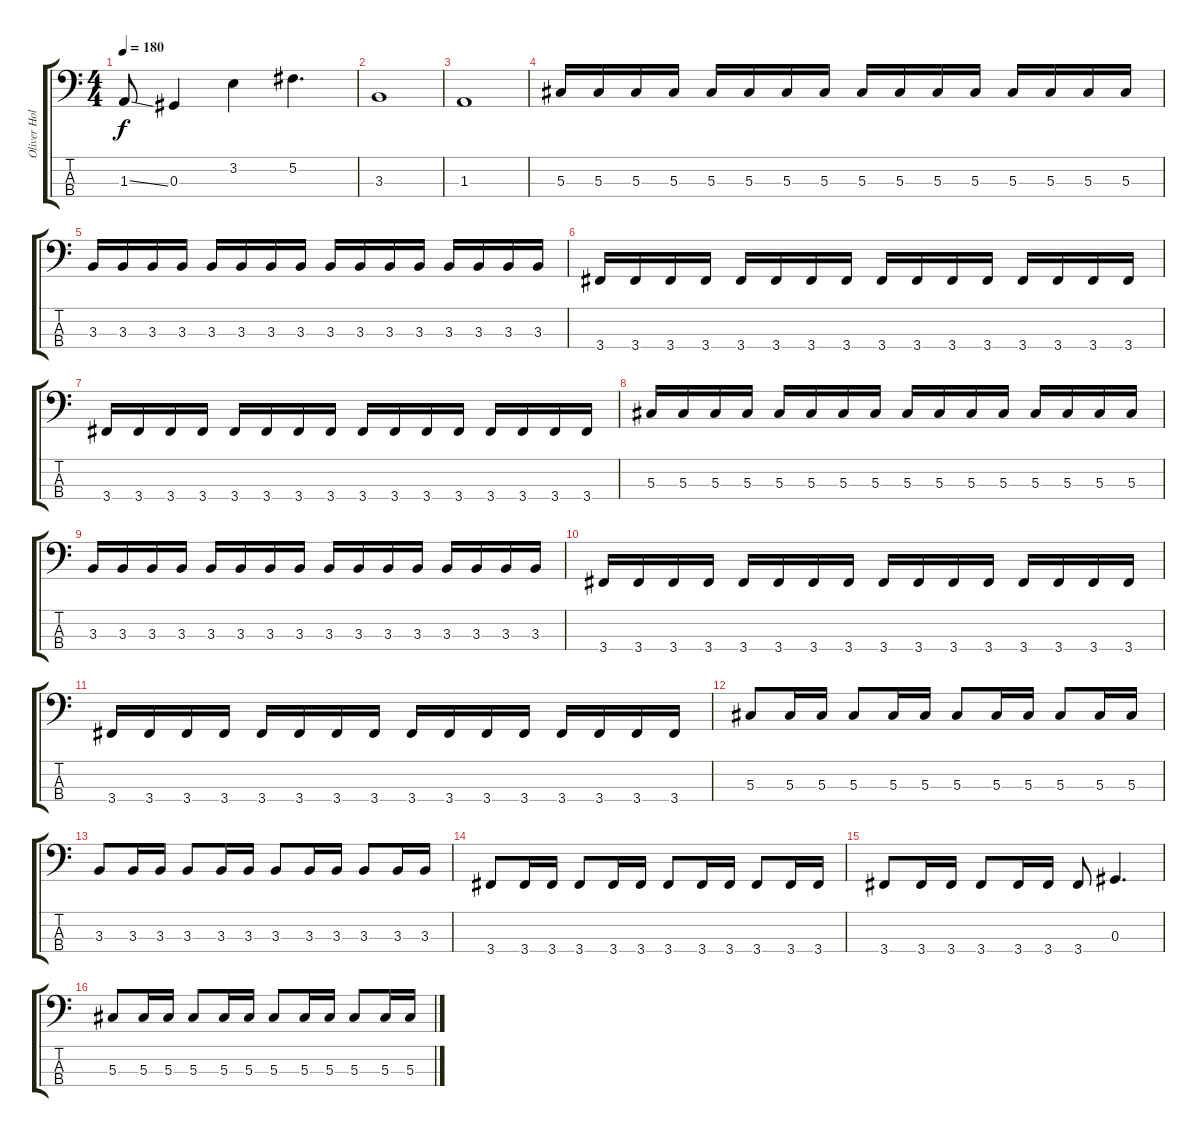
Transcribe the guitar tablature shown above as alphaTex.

\track ("Oliver Holzwarth" "Oliver Hol") {instrument electricbasspick}
\staff {score tabs}
\tuning (Gb2 Db2 Ab1 Eb1) {hide}
\ts (4 4)
\tempo 180
\clef f4
\ks c
1.3{ss}.8{dy f} 0.3.4 3.2.4 5.2.4{d} |
3.3.1 |
1.3.1 |
5.3.16 5.3.16 5.3.16 5.3.16 5.3.16 5.3.16 5.3.16 5.3.16 5.3.16 5.3.16 5.3.16 5.3.16 5.3.16 5.3.16 5.3.16 5.3.16 |
3.3.16 3.3.16 3.3.16 3.3.16 3.3.16 3.3.16 3.3.16 3.3.16 3.3.16 3.3.16 3.3.16 3.3.16 3.3.16 3.3.16 3.3.16 3.3.16 |
3.4.16 3.4.16 3.4.16 3.4.16 3.4.16 3.4.16 3.4.16 3.4.16 3.4.16 3.4.16 3.4.16 3.4.16 3.4.16 3.4.16 3.4.16 3.4.16 |
3.4.16 3.4.16 3.4.16 3.4.16 3.4.16 3.4.16 3.4.16 3.4.16 3.4.16 3.4.16 3.4.16 3.4.16 3.4.16 3.4.16 3.4.16 3.4.16 |
5.3.16 5.3.16 5.3.16 5.3.16 5.3.16 5.3.16 5.3.16 5.3.16 5.3.16 5.3.16 5.3.16 5.3.16 5.3.16 5.3.16 5.3.16 5.3.16 |
3.3.16 3.3.16 3.3.16 3.3.16 3.3.16 3.3.16 3.3.16 3.3.16 3.3.16 3.3.16 3.3.16 3.3.16 3.3.16 3.3.16 3.3.16 3.3.16 |
3.4.16 3.4.16 3.4.16 3.4.16 3.4.16 3.4.16 3.4.16 3.4.16 3.4.16 3.4.16 3.4.16 3.4.16 3.4.16 3.4.16 3.4.16 3.4.16 |
3.4.16 3.4.16 3.4.16 3.4.16 3.4.16 3.4.16 3.4.16 3.4.16 3.4.16 3.4.16 3.4.16 3.4.16 3.4.16 3.4.16 3.4.16 3.4.16 |
5.3.8 5.3.16 5.3.16 5.3.8 5.3.16 5.3.16 5.3.8 5.3.16 5.3.16 5.3.8 5.3.16 5.3.16 |
3.3.8 3.3.16 3.3.16 3.3.8 3.3.16 3.3.16 3.3.8 3.3.16 3.3.16 3.3.8 3.3.16 3.3.16 |
3.4.8 3.4.16 3.4.16 3.4.8 3.4.16 3.4.16 3.4.8 3.4.16 3.4.16 3.4.8 3.4.16 3.4.16 |
3.4.8 3.4.16 3.4.16 3.4.8 3.4.16 3.4.16 3.4.8 0.3.4{d} |
5.3.8 5.3.16 5.3.16 5.3.8 5.3.16 5.3.16 5.3.8 5.3.16 5.3.16 5.3.8 5.3.16 5.3.16
